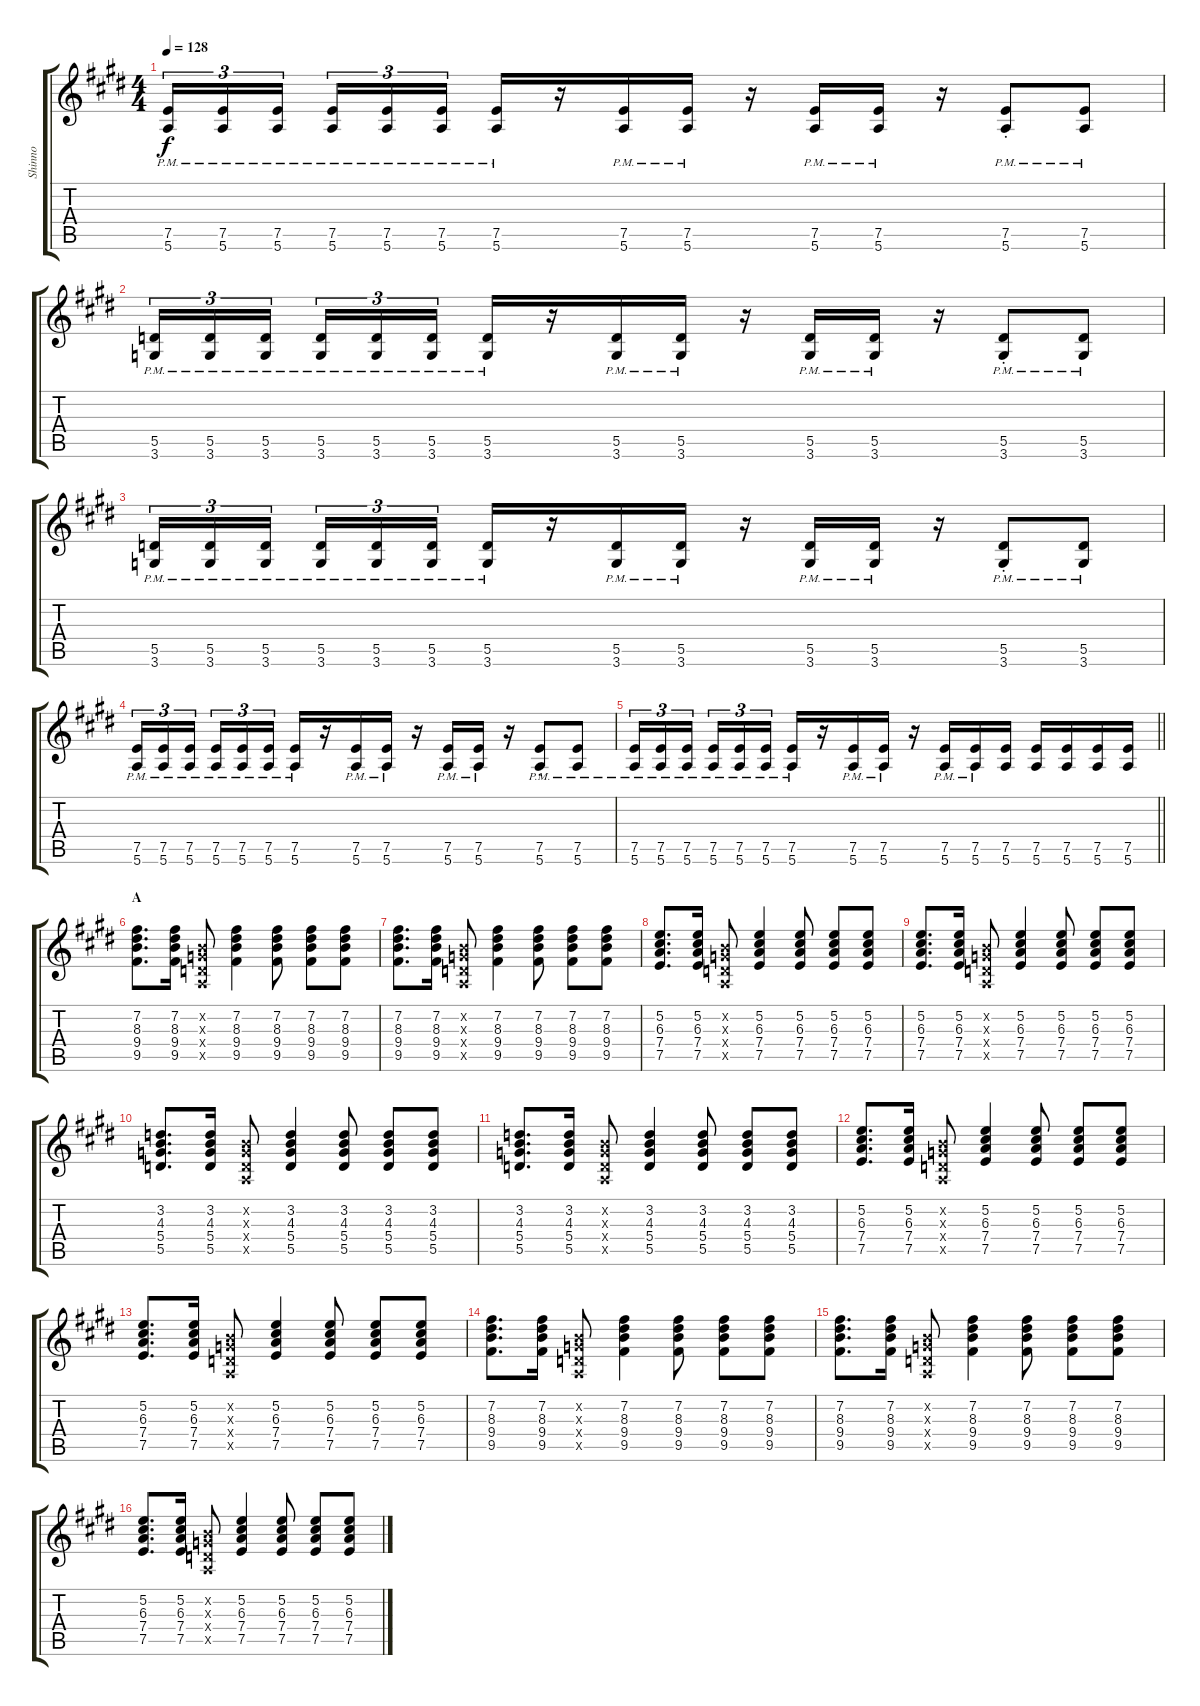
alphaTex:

\track ("Shinno" "Shinno") {instrument overdrivenguitar}
\staff {score tabs}
\tuning (E4 B3 G3 D3 A2 E2) {hide}
\ts (4 4)
\tempo 128
\clef g2
\ks e
(7.5{pm} 5.6{pm}).16{tu (3 2) dy f} (7.5{pm} 5.6{pm}).16{tu (3 2)} (7.5{pm} 5.6{pm}).16{tu (3 2) beam splitsecondary} (7.5{pm} 5.6{pm}).16{tu (3 2)} (7.5{pm} 5.6{pm}).16{tu (3 2)} (7.5{pm} 5.6{pm}).16{tu (3 2)} (7.5{pm} 5.6{pm}).16 r.16 (7.5{pm} 5.6{pm}).16 (7.5{pm} 5.6{pm}).16 r.16 (7.5{pm} 5.6{pm}).16 (7.5{pm} 5.6{pm}).16 r.16 (7.5{pm st} 5.6{pm st}).8 (7.5{pm} 5.6{pm}).8 |
(5.5{pm} 3.6{pm}).16{tu (3 2)} (5.5{pm} 3.6{pm}).16{tu (3 2)} (5.5{pm} 3.6{pm}).16{tu (3 2) beam splitsecondary} (5.5{pm} 3.6{pm}).16{tu (3 2)} (5.5{pm} 3.6{pm}).16{tu (3 2)} (5.5{pm} 3.6{pm}).16{tu (3 2)} (5.5{pm} 3.6{pm}).16 r.16 (5.5{pm} 3.6{pm}).16 (5.5{pm} 3.6{pm}).16 r.16 (5.5{pm} 3.6{pm}).16 (5.5{pm} 3.6{pm}).16 r.16 (5.5{pm st} 3.6{pm st}).8 (5.5{pm} 3.6{pm}).8 |
(5.5{pm} 3.6{pm}).16{tu (3 2)} (5.5{pm} 3.6{pm}).16{tu (3 2)} (5.5{pm} 3.6{pm}).16{tu (3 2) beam splitsecondary} (5.5{pm} 3.6{pm}).16{tu (3 2)} (5.5{pm} 3.6{pm}).16{tu (3 2)} (5.5{pm} 3.6{pm}).16{tu (3 2)} (5.5{pm} 3.6{pm}).16 r.16 (5.5{pm} 3.6{pm}).16 (5.5{pm} 3.6{pm}).16 r.16 (5.5{pm} 3.6{pm}).16 (5.5{pm} 3.6{pm}).16 r.16 (5.5{pm st} 3.6{pm st}).8 (5.5{pm} 3.6{pm}).8 |
(7.5{pm} 5.6{pm}).16{tu (3 2)} (7.5{pm} 5.6{pm}).16{tu (3 2)} (7.5{pm} 5.6{pm}).16{tu (3 2) beam splitsecondary} (7.5{pm} 5.6{pm}).16{tu (3 2)} (7.5{pm} 5.6{pm}).16{tu (3 2)} (7.5{pm} 5.6{pm}).16{tu (3 2)} (7.5{pm} 5.6{pm}).16 r.16 (7.5{pm} 5.6{pm}).16 (7.5{pm} 5.6{pm}).16 r.16 (7.5{pm} 5.6{pm}).16 (7.5{pm} 5.6{pm}).16 r.16 (7.5{pm st} 5.6{pm st}).8 (7.5{pm} 5.6{pm}).8 |
\barLineRight lightlight
(7.5{pm} 5.6{pm}).16{tu (3 2)} (7.5{pm} 5.6{pm}).16{tu (3 2)} (7.5{pm} 5.6{pm}).16{tu (3 2) beam splitsecondary} (7.5{pm} 5.6{pm}).16{tu (3 2)} (7.5{pm} 5.6{pm}).16{tu (3 2)} (7.5{pm} 5.6{pm}).16{tu (3 2)} (7.5{pm} 5.6{pm}).16 r.16 (7.5{pm} 5.6{pm}).16 (7.5{pm} 5.6{pm}).16 r.16 (7.5{pm} 5.6{pm}).16 (7.5{pm} 5.6{pm}).16 (7.5 5.6).16 (7.5 5.6).16 (7.5 5.6).16 (7.5 5.6).16{beam merge} (7.5 5.6).16 |
\section ("" "A")
(7.2 8.3 9.4 9.5).8{d} (7.2 8.3 9.4 9.5).16 (0.2{x} 0.3{x} 0.4{x} 0.5{x}).8 (7.2 8.3 9.4 9.5).4 (7.2 8.3 9.4 9.5).8 (7.2 8.3 9.4 9.5).8 (7.2 8.3 9.4 9.5).8 |
(7.2 8.3 9.4 9.5).8{d} (7.2 8.3 9.4 9.5).16 (0.2{x} 0.3{x} 0.4{x} 0.5{x}).8 (7.2 8.3 9.4 9.5).4 (7.2 8.3 9.4 9.5).8 (7.2 8.3 9.4 9.5).8 (7.2 8.3 9.4 9.5).8 |
(5.2 6.3 7.4 7.5).8{d} (5.2 6.3 7.4 7.5).16 (0.2{x} 0.3{x} 0.4{x} 0.5{x}).8 (5.2 6.3 7.4 7.5).4 (5.2 6.3 7.4 7.5).8 (5.2 6.3 7.4 7.5).8 (5.2 6.3 7.4 7.5).8 |
(5.2 6.3 7.4 7.5).8{d} (5.2 6.3 7.4 7.5).16 (0.2{x} 0.3{x} 0.4{x} 0.5{x}).8 (5.2 6.3 7.4 7.5).4 (5.2 6.3 7.4 7.5).8 (5.2 6.3 7.4 7.5).8 (5.2 6.3 7.4 7.5).8 |
(3.2 4.3 5.4 5.5).8{d} (3.2 4.3 5.4 5.5).16 (0.2{x} 0.3{x} 0.4{x} 0.5{x}).8 (3.2 4.3 5.4 5.5).4 (3.2 4.3 5.4 5.5).8 (3.2 4.3 5.4 5.5).8 (3.2 4.3 5.4 5.5).8 |
(3.2 4.3 5.4 5.5).8{d} (3.2 4.3 5.4 5.5).16 (0.2{x} 0.3{x} 0.4{x} 0.5{x}).8 (3.2 4.3 5.4 5.5).4 (3.2 4.3 5.4 5.5).8 (3.2 4.3 5.4 5.5).8 (3.2 4.3 5.4 5.5).8 |
(5.2 6.3 7.4 7.5).8{d} (5.2 6.3 7.4 7.5).16 (0.2{x} 0.3{x} 0.4{x} 0.5{x}).8 (5.2 6.3 7.4 7.5).4 (5.2 6.3 7.4 7.5).8 (5.2 6.3 7.4 7.5).8 (5.2 6.3 7.4 7.5).8 |
(5.2 6.3 7.4 7.5).8{d} (5.2 6.3 7.4 7.5).16 (0.2{x} 0.3{x} 0.4{x} 0.5{x}).8 (5.2 6.3 7.4 7.5).4 (5.2 6.3 7.4 7.5).8 (5.2 6.3 7.4 7.5).8 (5.2 6.3 7.4 7.5).8 |
(7.2 8.3 9.4 9.5).8{d} (7.2 8.3 9.4 9.5).16 (0.2{x} 0.3{x} 0.4{x} 0.5{x}).8 (7.2 8.3 9.4 9.5).4 (7.2 8.3 9.4 9.5).8 (7.2 8.3 9.4 9.5).8 (7.2 8.3 9.4 9.5).8 |
(7.2 8.3 9.4 9.5).8{d} (7.2 8.3 9.4 9.5).16 (0.2{x} 0.3{x} 0.4{x} 0.5{x}).8 (7.2 8.3 9.4 9.5).4 (7.2 8.3 9.4 9.5).8 (7.2 8.3 9.4 9.5).8 (7.2 8.3 9.4 9.5).8 |
(5.2 6.3 7.4 7.5).8{d} (5.2 6.3 7.4 7.5).16 (0.2{x} 0.3{x} 0.4{x} 0.5{x}).8 (5.2 6.3 7.4 7.5).4 (5.2 6.3 7.4 7.5).8 (5.2 6.3 7.4 7.5).8 (5.2 6.3 7.4 7.5).8
